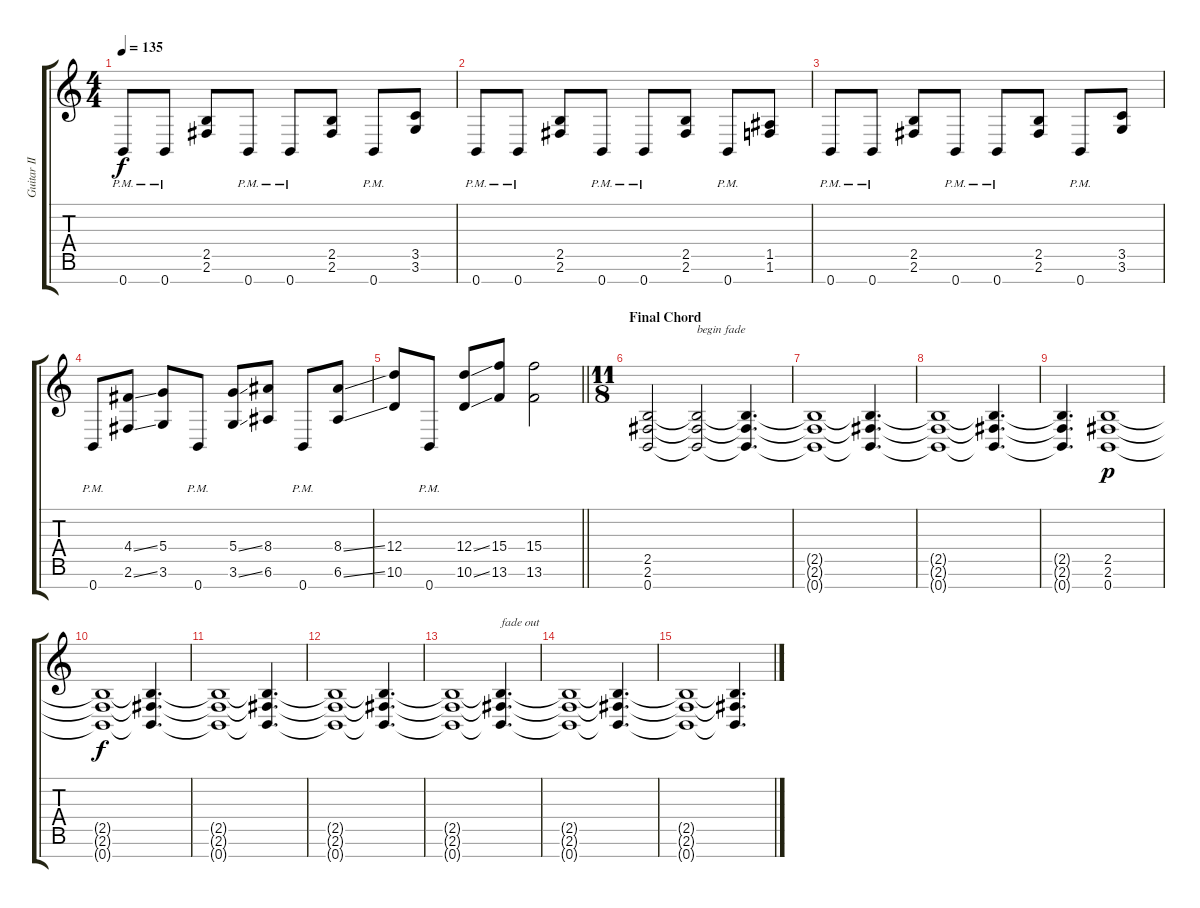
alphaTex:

\track ("Guitar II" "Guitar II") {instrument distortionguitar}
\staff {score tabs}
\tuning (E4 B3 G3 D3 A2 E2 B1) {hide}
\ts (4 4)
\tempo 135
\clef g2
\ks c
0.7{pm}.8{dy f} 0.7{pm}.8 (2.5 2.6).8 0.7{pm}.8 0.7{pm}.8 (2.5 2.6).8 0.7{pm}.8 (3.5 3.6).8 |
0.7{pm}.8 0.7{pm}.8 (2.5 2.6).8 0.7{pm}.8 0.7{pm}.8 (2.5 2.6).8 0.7{pm}.8 (1.5 1.6).8 |
0.7{pm}.8 0.7{pm}.8 (2.5 2.6).8 0.7{pm}.8 0.7{pm}.8 (2.5 2.6).8 0.7{pm}.8 (3.5 3.6).8 |
0.7{pm}.8 (4.4{ss} 2.6{ss}).8 (5.4 3.6).8 0.7{pm}.8 (5.4{ss} 3.6{ss}).8 (8.4 6.6).8 0.7{pm}.8 (8.4{ss} 6.6{ss}).8 |
\barLineRight lightlight
(12.4 10.6).8 0.7{pm}.8 (12.4{ss} 10.6{ss}).8 (15.4 13.6).8 (15.4 13.6).2 |
\ts (11 8)
\section ("" "Final Chord")
(2.5 2.6 0.7).2{volume 0} (2.5{t} 2.6{t} 0.7{t}).2{txt "begin fade"} (2.5{t} 2.6{t} 0.7{t}).4{d} |
(2.5{t} 2.6{t} 0.7{t}).1 (2.5{t} 2.6{t} 0.7{t}).4{d} |
(2.5{t} 2.6{t} 0.7{t}).1 (2.5{t} 2.6{t} 0.7{t}).4{d} |
(2.5{t} 2.6{t} 0.7{t}).4{d} (2.5 2.6 0.7).1{dy p volume 0} |
(2.5{t} 2.6{t} 0.7{t}).1{dy f} (2.5{t} 2.6{t} 0.7{t}).4{d} |
(2.5{t} 2.6{t} 0.7{t}).1 (2.5{t} 2.6{t} 0.7{t}).4{d} |
(2.5{t} 2.6{t} 0.7{t}).1 (2.5{t} 2.6{t} 0.7{t}).4{d} |
(2.5{t} 2.6{t} 0.7{t}).1 (2.5{t} 2.6{t} 0.7{t}).4{d txt "fade out"} |
(2.5{t} 2.6{t} 0.7{t}).1 (2.5{t} 2.6{t} 0.7{t}).4{d} |
(2.5{t} 2.6{t} 0.7{t}).1 (2.5{t} 2.6{t} 0.7{t}).4{d}
